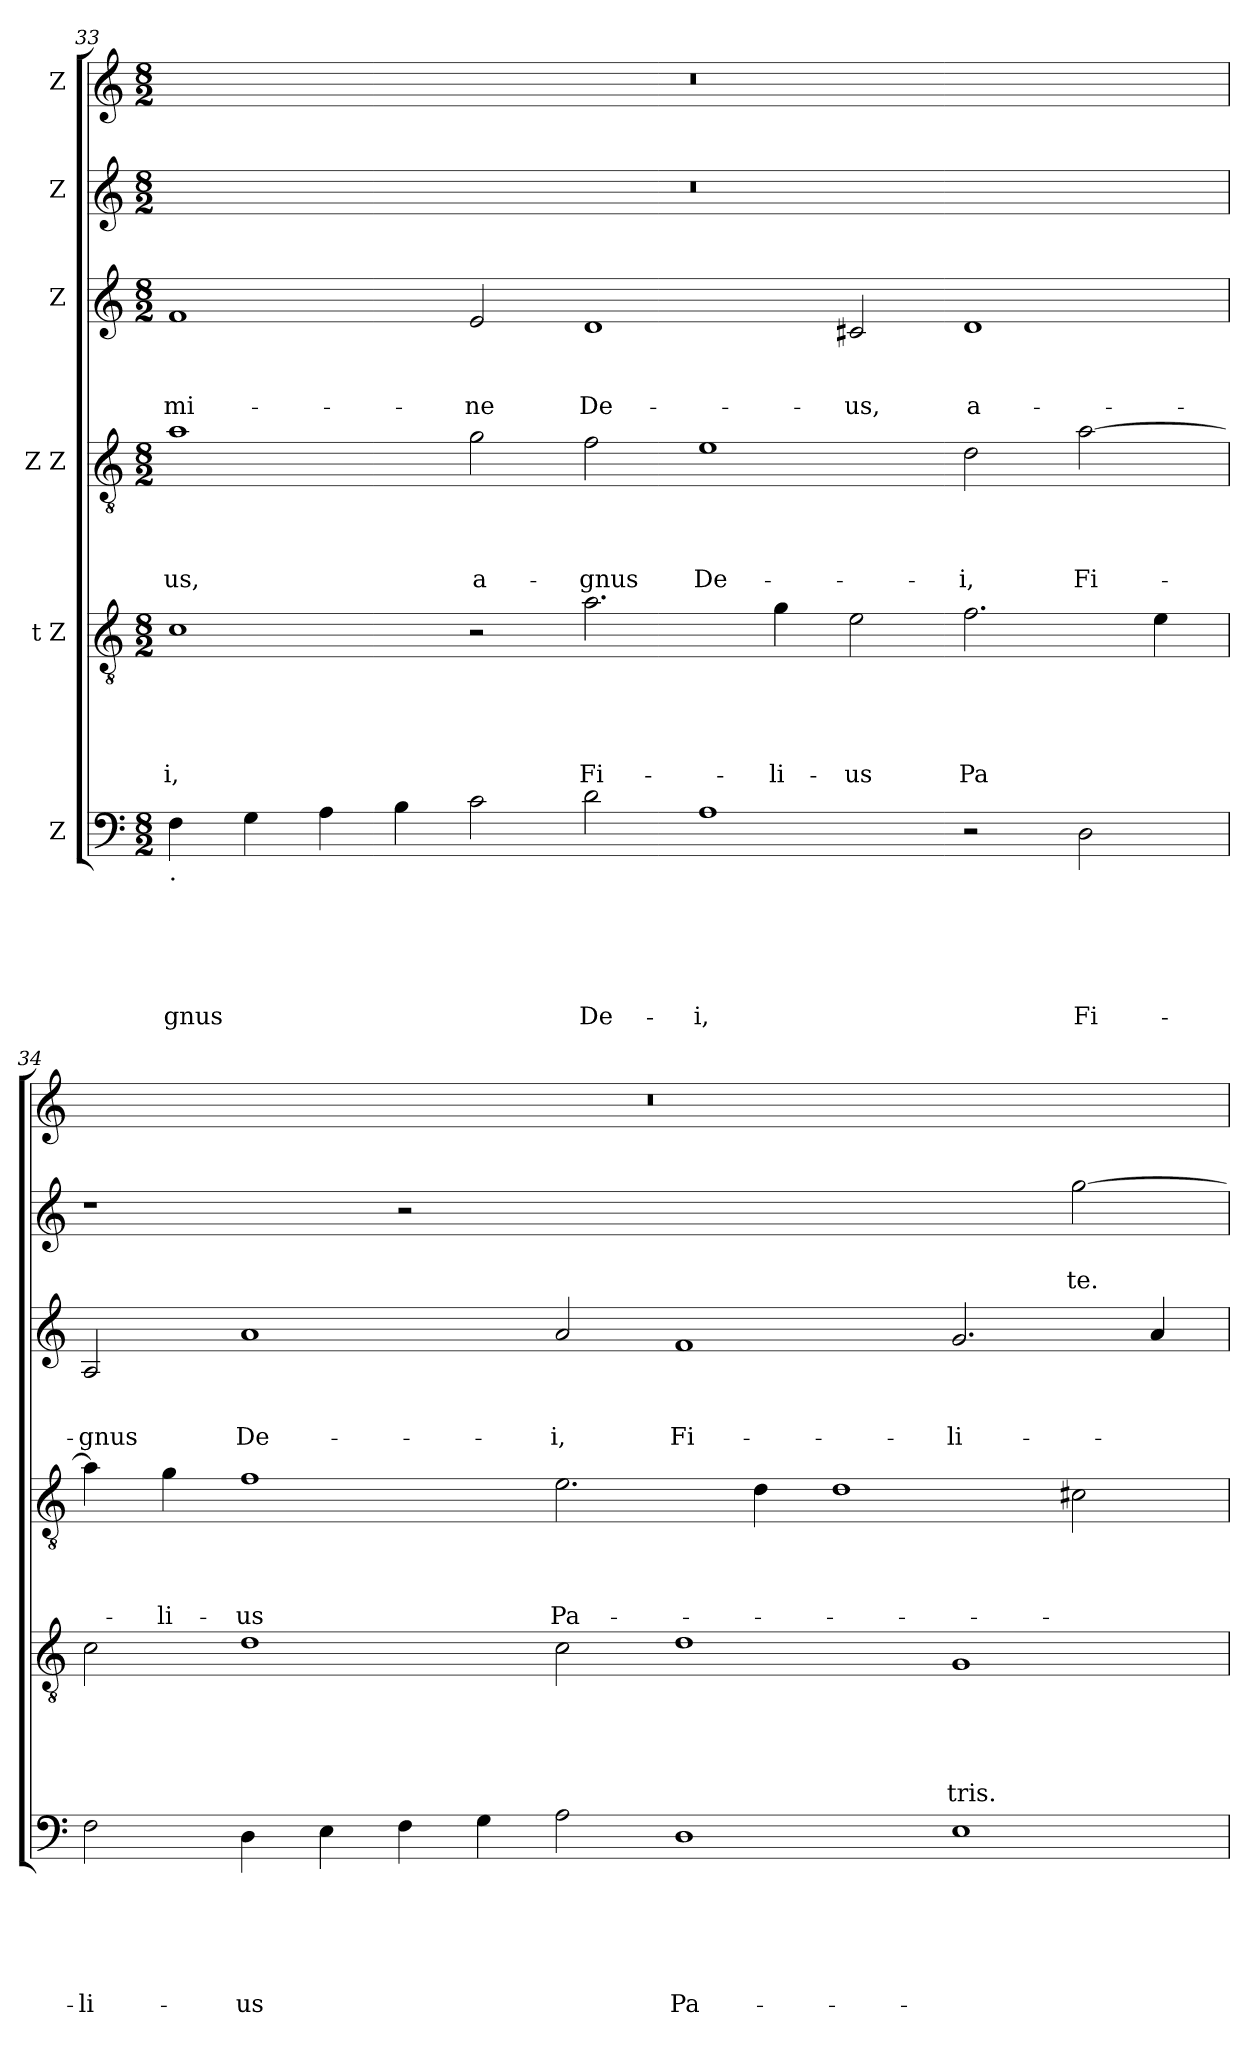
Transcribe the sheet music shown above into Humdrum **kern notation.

**kern	**text	**text	**text	**text	**text	**text	**kern	**text	**text	**text	**text	**text	**kern	**text	**text	**text	**text	**kern	**text	**text	**text	**kern	**text	**text	**kern
*part6	*part6	*part6	*part6	*part6	*part6	*part6	*part5	*part5	*part5	*part5	*part5	*part5	*part4	*part4	*part4	*part4	*part4	*part3	*part3	*part3	*part3	*part2	*part2	*part2	*part1
*staff6	*staff6	*staff6	*staff6	*staff6	*staff6	*staff6	*staff5	*staff5	*staff5	*staff5	*staff5	*staff5	*staff4	*staff4	*staff4	*staff4	*staff4	*staff3	*staff3	*staff3	*staff3	*staff2	*staff2	*staff2	*staff1
*I"Z	*	*	*	*	*	*	*I"t Z	*	*	*	*	*	*I"Z Z	*	*	*	*	*I"Z	*	*	*	*I"Z	*	*	*I"Z
!!LO:LB:g=z
*clefF4	*	*	*	*	*	*	*clefGv2	*	*	*	*	*	*clefGv2	*	*	*	*	*clefG2	*	*	*	*clefG2	*	*	*clefG2
*k[]	*	*	*	*	*	*	*k[]	*	*	*	*	*	*k[]	*	*	*	*	*k[]	*	*	*	*k[]	*	*	*k[]
*C:	*	*	*	*	*	*	*C:	*	*	*	*	*	*C:	*	*	*	*	*C:	*	*	*	*C:	*	*	*C:
*M8/2	*	*	*	*	*	*	*M8/2	*	*	*	*	*	*M8/2	*	*	*	*	*M8/2	*	*	*	*M8/2	*	*	*M8/2
=33	=33	=33	=33	=33	=33	=33	=33	=33	=33	=33	=33	=33	=33	=33	=33	=33	=33	=33	=33	=33	=33	=33	=33	=33	=33
!LO:TX:b:t=.	!	!	!	!	!	!	!	!	!	!	!	!	!	!	!	!	!	!	!	!	!	!	!	!	!
!	!	!	!	!	!	!LO:LY:b	!	!	!	!	!	!LO:LY:b	!	!	!	!	!LO:LY:b	!	!	!	!LO:LY:b	!	!	!	!
4F\	.	.	.	.	.	-gnus	1c	.	.	.	.	-i,	1a	.	.	.	-us,	1f	.	.	mi-	00r	.	.	00r
4G\	.	.	.	.	.	.	.	.	.	.	.	.	.	.	.	.	.	.	.	.	.	.	.	.	.
4A\	.	.	.	.	.	.	.	.	.	.	.	.	.	.	.	.	.	.	.	.	.	.	.	.	.
4B\	.	.	.	.	.	.	.	.	.	.	.	.	.	.	.	.	.	.	.	.	.	.	.	.	.
!	!	!	!	!	!	!	!	!	!	!	!	!	!	!	!	!	!LO:LY:b	!	!	!	!LO:LY:b	!	!	!	!
2c\	.	.	.	.	.	.	2r	.	.	.	.	.	2g\	.	.	.	a-	2e/	.	.	-ne	.	.	.	.
!	!	!	!	!	!	!LO:LY:b	!	!	!	!	!	!LO:LY:b	!	!	!	!	!LO:LY:b	!	!	!	!LO:LY:b:rj	!	!	!	!
2d\	.	.	.	.	.	De-	2.a\	.	.	.	.	Fi-	2f\	.	.	.	-gnus	1d	.	.	De-	.	.	.	.
!	!	!	!	!	!	!LO:LY:b	!	!	!	!	!	!	!	!	!	!	!LO:LY:b	!	!	!	!	!	!	!	!
1A	.	.	.	.	.	-i,	.	.	.	.	.	.	1e	.	.	.	De-	.	.	.	.	.	.	.	.
!	!	!	!	!	!	!	!	!	!	!	!	!LO:LY:b	!	!	!	!	!	!	!	!	!	!	!	!	!
.	.	.	.	.	.	.	4g\	.	.	.	.	-li-	.	.	.	.	.	.	.	.	.	.	.	.	.
!	!	!	!	!	!	!	!	!	!	!	!	!LO:LY:b	!	!	!	!	!	!	!	!	!LO:LY:b	!	!	!	!
.	.	.	.	.	.	.	2e\	.	.	.	.	-us	.	.	.	.	.	2c#/	.	.	-us,	.	.	.	.
!	!	!	!	!	!	!	!	!	!	!	!	!LO:LY:b	!	!	!	!	!LO:LY:b	!	!	!	!LO:LY:b	!	!	!	!
2r	.	.	.	.	.	.	2.f\	.	.	.	.	Pa	2d\	.	.	.	-i,	1d	.	.	a-	.	.	.	.
!	!	!	!	!	!	!LO:LY:b	!	!	!	!	!	!	!	!	!	!	!LO:LY:b	!	!	!	!	!	!	!	!
2D\	.	.	.	.	.	Fi-	.	.	.	.	.	.	[>2a\	.	.	.	Fi-	.	.	.	.	.	.	.	.
.	.	.	.	.	.	.	4e\	.	.	.	.	.	.	.	.	.	.	.	.	.	.	.	.	.	.
=34	=34	=34	=34	=34	=34	=34	=34	=34	=34	=34	=34	=34	=34	=34	=34	=34	=34	=34	=34	=34	=34	=34	=34	=34	=34
!	!	!	!	!	!	!LO:LY:b	!	!	!	!	!	!	!	!	!	!	!	!	!	!	!LO:LY:b	!	!	!	!
2F\	.	.	.	.	.	-li-	2c\	.	.	.	.	.	4a\]	.	.	.	.	2A/	.	.	-gnus	1r	.	.	00r
!	!	!	!	!	!	!	!	!	!	!	!	!	!	!	!	!	!LO:LY:b	!	!	!	!	!	!	!	!
.	.	.	.	.	.	.	.	.	.	.	.	.	4g\	.	.	.	-li-	.	.	.	.	.	.	.	.
!	!	!	!	!	!	!LO:LY:b	!	!	!	!	!	!	!	!	!	!	!LO:LY:b	!	!	!	!LO:LY:b	!	!	!	!
4D\	.	.	.	.	.	-us	1d	.	.	.	.	.	1f	.	.	.	-us	1a	.	.	De-	.	.	.	.
4E\	.	.	.	.	.	.	.	.	.	.	.	.	.	.	.	.	.	.	.	.	.	.	.	.	.
4F\	.	.	.	.	.	.	.	.	.	.	.	.	.	.	.	.	.	.	.	.	.	2r	.	.	.
4G\	.	.	.	.	.	.	.	.	.	.	.	.	.	.	.	.	.	.	.	.	.	.	.	.	.
!	!	!	!	!	!	!	!	!	!	!	!	!	!	!	!	!	!LO:LY:b	!	!	!	!LO:LY:b	!	!	!	!
2A\	.	.	.	.	.	.	2c\	.	.	.	.	.	2.e\	.	.	.	Pa-	2a/	.	.	-i,	0ryy	.	.	.
!	!	!	!	!	!	!LO:LY:b	!	!	!	!	!	!	!	!	!	!	!	!	!	!	!LO:LY:b	!	!	!	!
1D	.	.	.	.	.	Pa-	1d	.	.	.	.	.	.	.	.	.	.	1f	.	.	Fi-	.	.	.	.
.	.	.	.	.	.	.	.	.	.	.	.	.	4d\	.	.	.	.	.	.	.	.	.	.	.	.
.	.	.	.	.	.	.	.	.	.	.	.	.	1d	.	.	.	.	.	.	.	.	.	.	.	.
!	!	!	!	!	!	!	!	!	!	!	!	!LO:LY:b	!	!	!	!	!	!	!	!	!LO:LY:b	!	!	!	!
1E	.	.	.	.	.	.	1G	.	.	.	.	tris.	.	.	.	.	.	2.g/	.	.	-li-	.	.	.	.
!	!	!	!	!	!	!	!	!	!	!	!	!	!	!	!	!	!	!	!	!	!	!	!	!LO:LY:b	!
.	.	.	.	.	.	.	.	.	.	.	.	.	2c#\	.	.	.	.	.	.	.	.	[>2gg\	.	-te.	.
.	.	.	.	.	.	.	.	.	.	.	.	.	.	.	.	.	.	4a/	.	.	.	.	.	.	.
=	=	=	=	=	=	=	=	=	=	=	=	=	=	=	=	=	=	=	=	=	=	=	=	=	=
*-	*-	*-	*-	*-	*-	*-	*-	*-	*-	*-	*-	*-	*-	*-	*-	*-	*-	*-	*-	*-	*-	*-	*-	*-	*-
